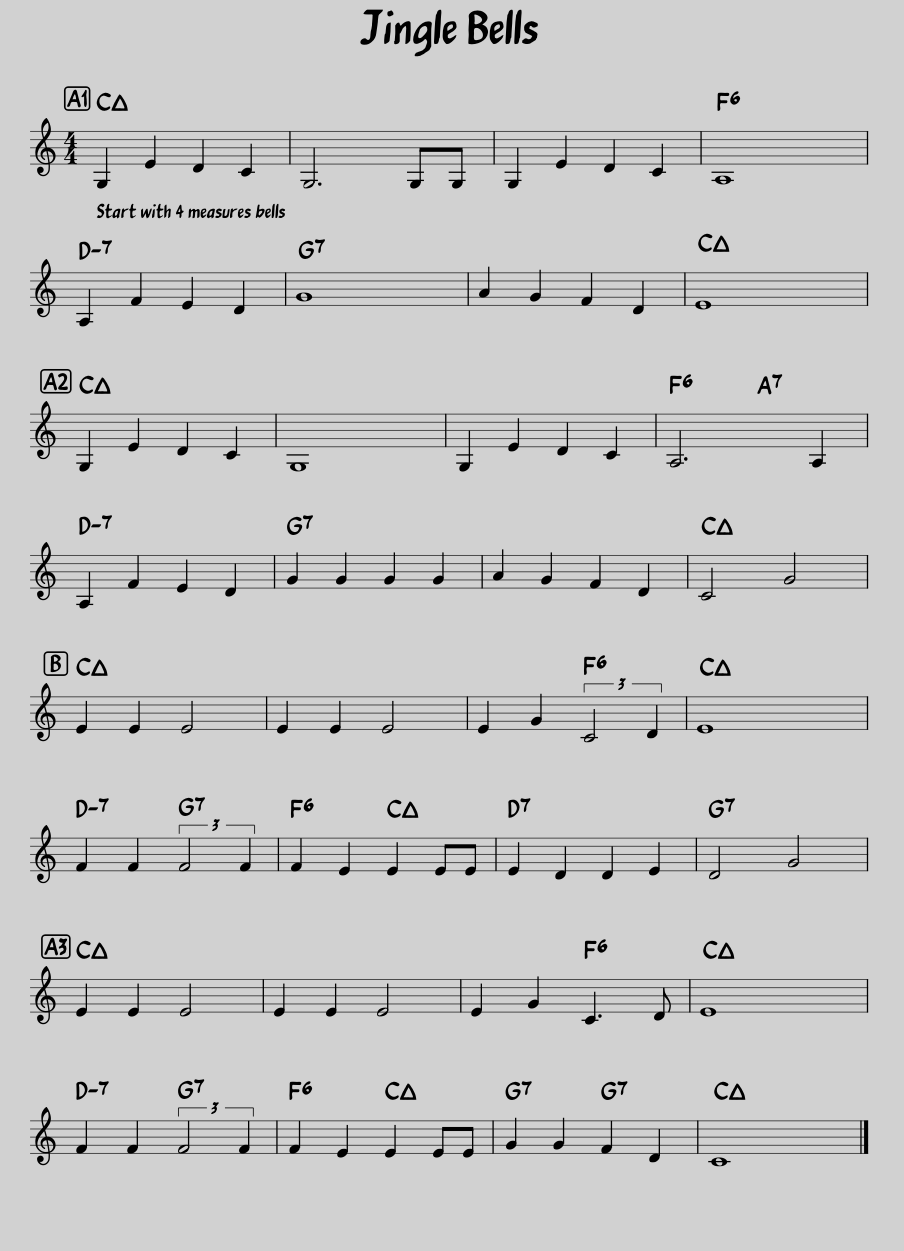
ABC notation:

X:1
L:1/8
M:4/4
I:linebreak $
K:C
V:1 treble
V:1
 G,2 E2 D2 C2 | G,6 G,G, | G,2 E2 D2 C2 | A,8 |$ A,2 F2 E2 D2 | %5
 G8 | A2 G2 F2 D2 | E8 |$ G,2 E2 D2 C2 | G,8 | %10
 G,2 E2 D2 C2 | A,6 A,2 |$ A,2 F2 E2 D2 | G2 G2 G2 G2 | A2 G2 F2 D2 | %15
 C4 G4 |$ E2 E2 E4 | E2 E2 E4 | E2 G2 (3:2:2C4 D2 | E8 |$ %20
 F2 F2 (3:2:2F4 F2 | F2 E2 E2 EE | E2 D2 D2 E2 | D4 G4 |$ E2 E2 E4 | %25
 E2 E2 E4 | E2 G2 C3 D | E8 |$ F2 F2 (3:2:2F4 F2 | F2 E2 E2 EE | %30
 G2 G2 F2 D2 | C8 |] %32
